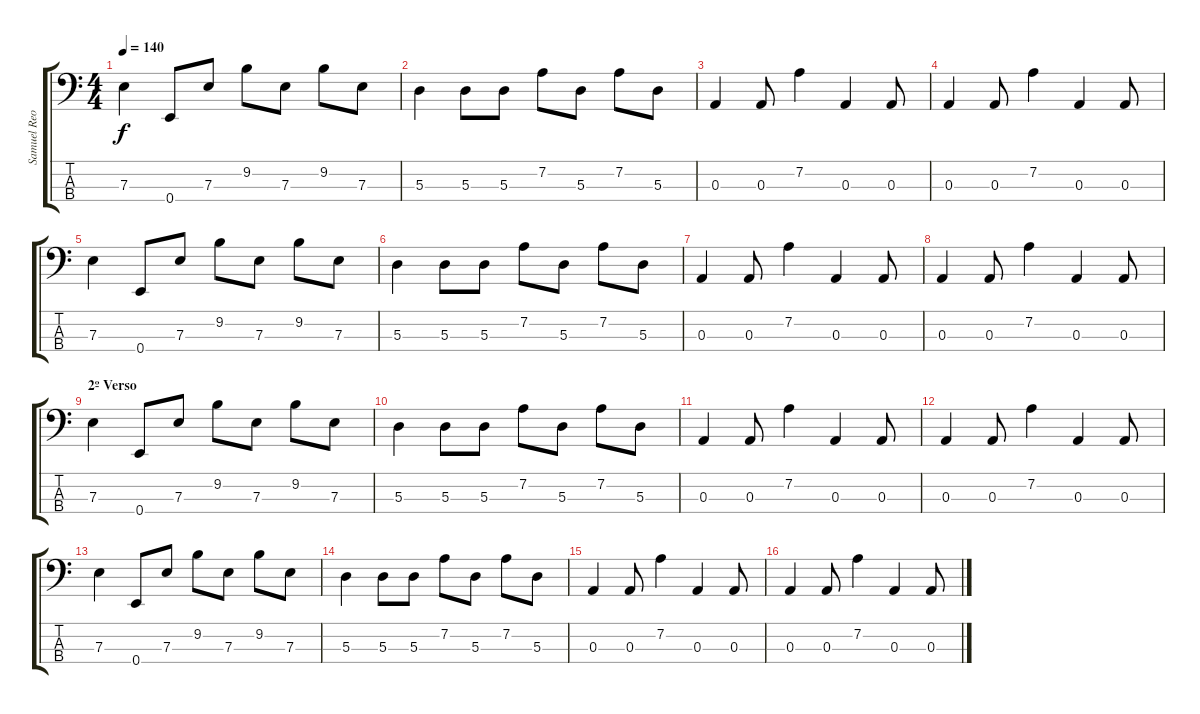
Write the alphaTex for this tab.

\track ("Samuel Reoli" "Samuel Reo") {instrument electricbasspick}
\staff {score tabs}
\tuning (G2 D2 A1 E1) {hide}
\ts (4 4)
\tempo 140
\clef f4
\ks c
7.3.4{dy f} 0.4.8 7.3.8 9.2.8 7.3.8 9.2.8 7.3.8 |
5.3.4 5.3.8 5.3.8 7.2.8 5.3.8 7.2.8 5.3.8 |
0.3.4 0.3.8 7.2.4 0.3.4 0.3.8 |
0.3.4 0.3.8 7.2.4 0.3.4 0.3.8 |
7.3.4 0.4.8 7.3.8 9.2.8 7.3.8 9.2.8 7.3.8 |
5.3.4 5.3.8 5.3.8 7.2.8 5.3.8 7.2.8 5.3.8 |
0.3.4 0.3.8 7.2.4 0.3.4 0.3.8 |
0.3.4 0.3.8 7.2.4 0.3.4 0.3.8 |
\section ("" "2º Verso")
7.3.4 0.4.8 7.3.8 9.2.8 7.3.8 9.2.8 7.3.8 |
5.3.4 5.3.8 5.3.8 7.2.8 5.3.8 7.2.8 5.3.8 |
0.3.4 0.3.8 7.2.4 0.3.4 0.3.8 |
0.3.4 0.3.8 7.2.4 0.3.4 0.3.8 |
7.3.4 0.4.8 7.3.8 9.2.8 7.3.8 9.2.8 7.3.8 |
5.3.4 5.3.8 5.3.8 7.2.8 5.3.8 7.2.8 5.3.8 |
0.3.4 0.3.8 7.2.4 0.3.4 0.3.8 |
0.3.4 0.3.8 7.2.4 0.3.4 0.3.8
